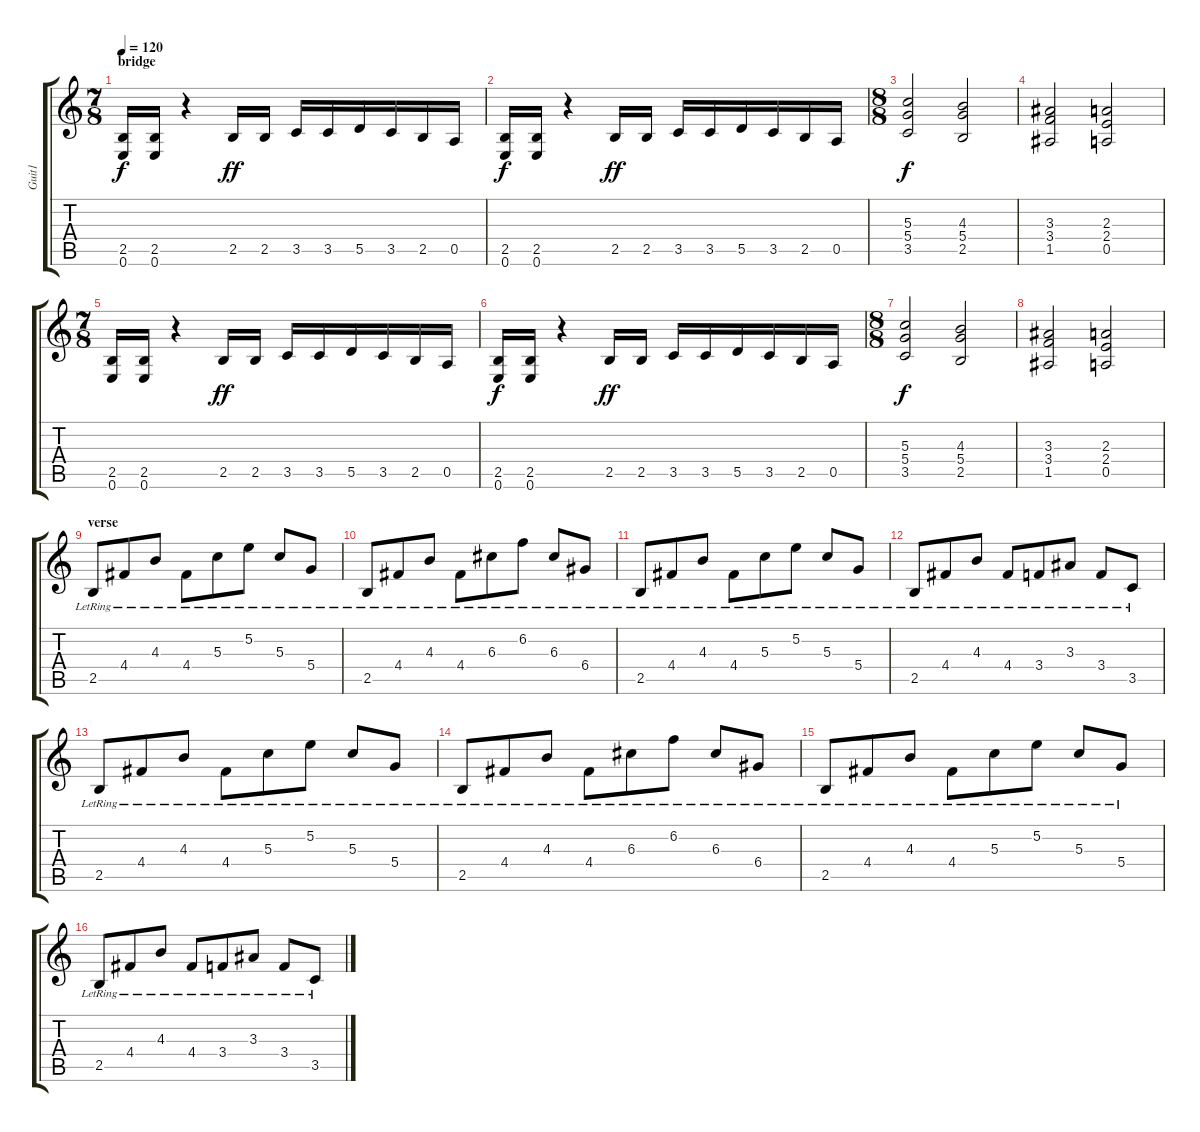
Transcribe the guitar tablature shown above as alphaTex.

\track ("Guit1" "Guit1") {instrument distortionguitar}
\staff {score tabs}
\tuning (E4 B3 G3 D3 A2 E2) {hide}
\ts (7 8)
\section ("" "bridge")
\tempo 120
\clef g2
\ks c
(2.5 0.6).16{dy f} (2.5 0.6).16 r.4 2.5.16{dy ff} 2.5.16 3.5.16 3.5.16 5.5.16 3.5.16 2.5.16 0.5.16 |
(2.5 0.6).16{dy f} (2.5 0.6).16 r.4 2.5.16{dy ff} 2.5.16 3.5.16 3.5.16 5.5.16 3.5.16 2.5.16 0.5.16 |
\ts (8 8)
(5.3 5.4 3.5).2{dy f} (4.3 5.4 2.5).2 |
(3.3 3.4 1.5).2 (2.3 2.4 0.5).2 |
\ts (7 8)
(2.5 0.6).16 (2.5 0.6).16 r.4 2.5.16{dy ff} 2.5.16 3.5.16 3.5.16 5.5.16 3.5.16 2.5.16 0.5.16 |
(2.5 0.6).16{dy f} (2.5 0.6).16 r.4 2.5.16{dy ff} 2.5.16 3.5.16 3.5.16 5.5.16 3.5.16 2.5.16 0.5.16 |
\ts (8 8)
(5.3 5.4 3.5).2{dy f} (4.3 5.4 2.5).2 |
(3.3 3.4 1.5).2 (2.3 2.4 0.5).2 |
\section ("" "verse")
2.5{lr}.8{instrument electricguitarclean} 4.4{lr}.8 4.3{lr}.8 4.4{lr}.8 5.3{lr}.8 5.2{lr}.8 5.3{lr}.8 5.4{lr}.8 |
2.5{lr}.8 4.4{lr}.8 4.3{lr}.8 4.4{lr}.8 6.3{lr}.8 6.2{lr}.8 6.3{lr}.8 6.4{lr}.8 |
2.5{lr}.8 4.4{lr}.8 4.3{lr}.8 4.4{lr}.8 5.3{lr}.8 5.2{lr}.8 5.3{lr}.8 5.4{lr}.8 |
2.5{lr}.8 4.4{lr}.8 4.3{lr}.8 4.4{lr}.8 3.4{lr}.8 3.3{lr}.8 3.4{lr}.8 3.5{lr}.8 |
2.5{lr}.8{instrument electricguitarclean} 4.4{lr}.8 4.3{lr}.8 4.4{lr}.8 5.3{lr}.8 5.2{lr}.8 5.3{lr}.8 5.4{lr}.8 |
2.5{lr}.8 4.4{lr}.8 4.3{lr}.8 4.4{lr}.8 6.3{lr}.8 6.2{lr}.8 6.3{lr}.8 6.4{lr}.8 |
2.5{lr}.8 4.4{lr}.8 4.3{lr}.8 4.4{lr}.8 5.3{lr}.8 5.2{lr}.8 5.3{lr}.8 5.4{lr}.8 |
2.5{lr}.8 4.4{lr}.8 4.3{lr}.8 4.4{lr}.8 3.4{lr}.8 3.3{lr}.8 3.4{lr}.8 3.5{lr}.8
